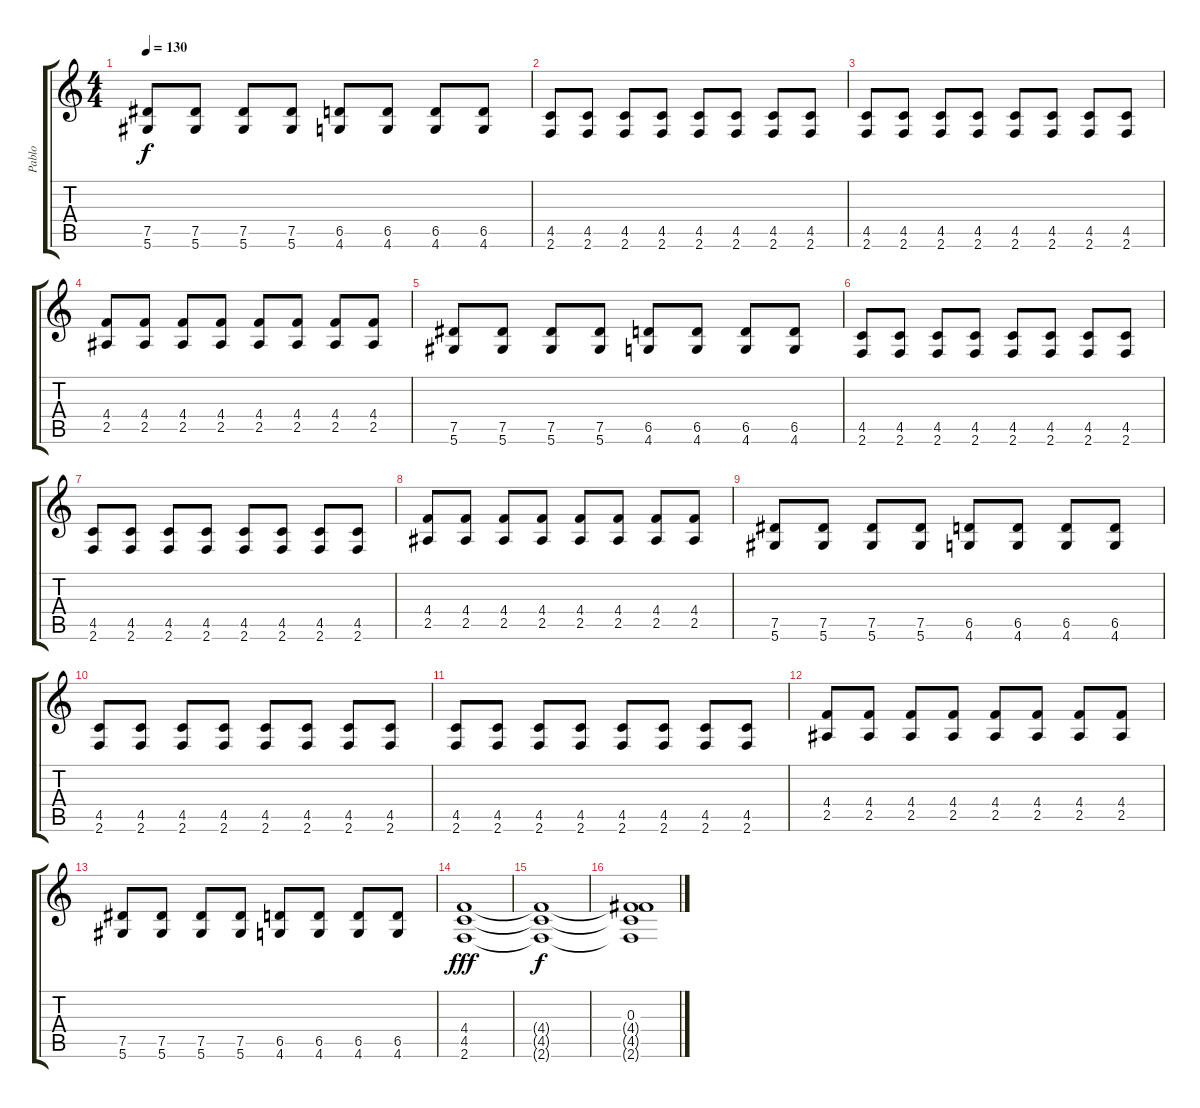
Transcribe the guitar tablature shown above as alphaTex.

\track ("Pablo" "Pablo") {instrument distortionguitar}
\staff {score tabs}
\tuning (Eb4 Bb3 Gb3 Db3 Ab2 Eb2) {hide}
\ts (4 4)
\tempo 130
\clef g2
\ks c
(7.5 5.6).8{dy f} (7.5 5.6).8 (7.5 5.6).8 (7.5 5.6).8 (6.5 4.6).8 (6.5 4.6).8 (6.5 4.6).8 (6.5 4.6).8 |
(4.5 2.6).8{volume 9} (4.5 2.6).8 (4.5 2.6).8 (4.5 2.6).8 (4.5 2.6).8 (4.5 2.6).8 (4.5 2.6).8 (4.5 2.6).8 |
(4.5 2.6).8 (4.5 2.6).8 (4.5 2.6).8 (4.5 2.6).8 (4.5 2.6).8 (4.5 2.6).8 (4.5 2.6).8 (4.5 2.6).8 |
(4.4 2.5).8 (4.4 2.5).8 (4.4 2.5).8 (4.4 2.5).8 (4.4 2.5).8 (4.4 2.5).8 (4.4 2.5).8 (4.4 2.5).8 |
(7.5 5.6).8 (7.5 5.6).8 (7.5 5.6).8 (7.5 5.6).8 (6.5 4.6).8 (6.5 4.6).8 (6.5 4.6).8 (6.5 4.6).8 |
(4.5 2.6).8{volume 11} (4.5 2.6).8 (4.5 2.6).8 (4.5 2.6).8 (4.5 2.6).8 (4.5 2.6).8 (4.5 2.6).8 (4.5 2.6).8 |
(4.5 2.6).8 (4.5 2.6).8 (4.5 2.6).8 (4.5 2.6).8 (4.5 2.6).8 (4.5 2.6).8 (4.5 2.6).8 (4.5 2.6).8 |
(4.4 2.5).8 (4.4 2.5).8 (4.4 2.5).8 (4.4 2.5).8 (4.4 2.5).8 (4.4 2.5).8 (4.4 2.5).8 (4.4 2.5).8 |
(7.5 5.6).8 (7.5 5.6).8 (7.5 5.6).8 (7.5 5.6).8 (6.5 4.6).8 (6.5 4.6).8 (6.5 4.6).8 (6.5 4.6).8 |
(4.5 2.6).8{volume 9} (4.5 2.6).8 (4.5 2.6).8 (4.5 2.6).8 (4.5 2.6).8 (4.5 2.6).8 (4.5 2.6).8 (4.5 2.6).8 |
(4.5 2.6).8 (4.5 2.6).8 (4.5 2.6).8 (4.5 2.6).8 (4.5 2.6).8 (4.5 2.6).8 (4.5 2.6).8 (4.5 2.6).8 |
(4.4 2.5).8 (4.4 2.5).8 (4.4 2.5).8 (4.4 2.5).8 (4.4 2.5).8 (4.4 2.5).8 (4.4 2.5).8 (4.4 2.5).8 |
(7.5 5.6).8 (7.5 5.6).8 (7.5 5.6).8 (7.5 5.6).8 (6.5 4.6).8 (6.5 4.6).8 (6.5 4.6).8 (6.5 4.6).8 |
(4.4 4.5 2.6).1{dy fff volume 16} |
(4.4{t} 4.5{t} 2.6{t}).1{dy f volume 5} |
(0.3 4.4{t} 4.5{t} 2.6{t}).1
